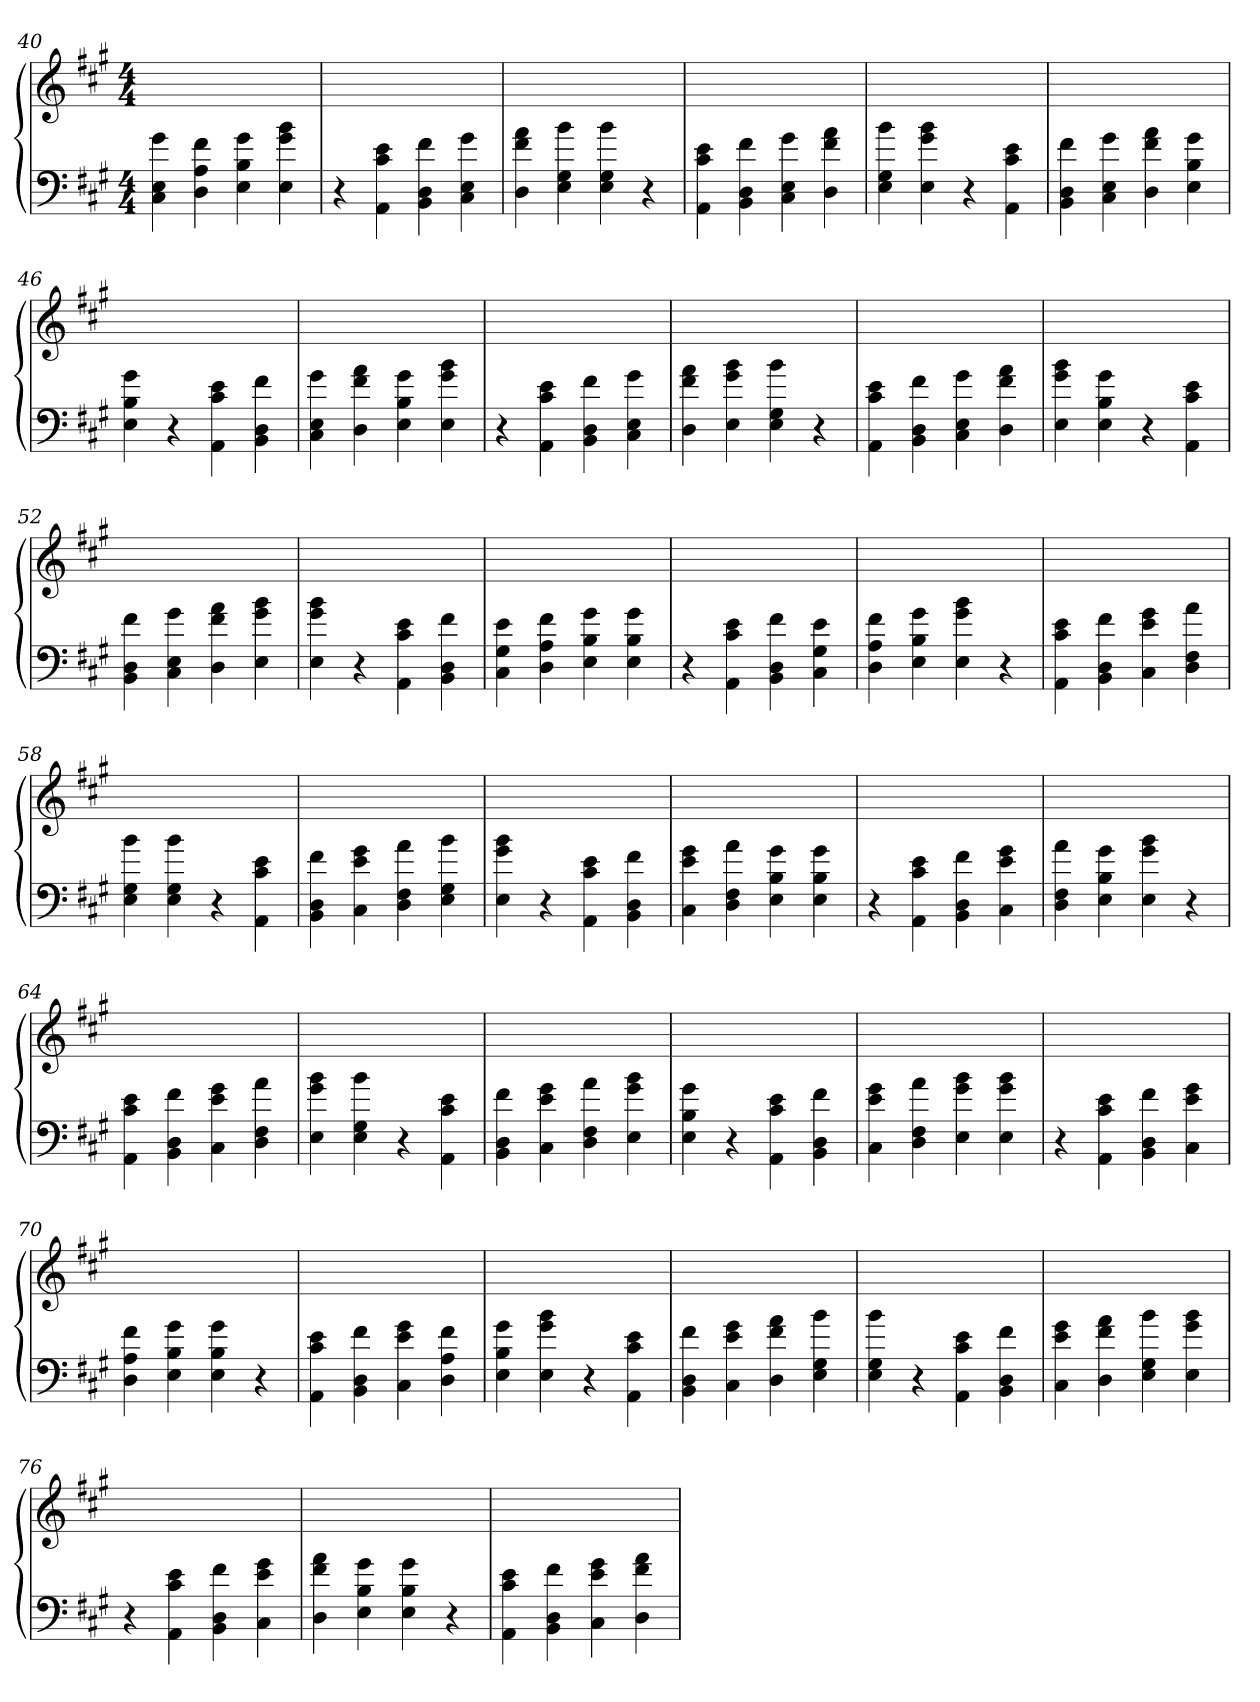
**kern	**kern
*part2	*part1
*staff2	*staff1
*clefF4	*clefG2
*k[f#c#g#]	*k[f#c#g#]
*A:	*A:
*M4/4	*M4/4
=40	=40
4C# 4E 4g#	1ryy
4D 4A 4f#	.
4E 4B 4g#	.
4E 4g# 4b	.
=41	=41
4r	1ryy
4AA 4c# 4e	.
4BB 4D 4f#	.
4C# 4E 4g#	.
=42	=42
4D 4f# 4a	1ryy
4E 4G# 4b	.
4E 4G# 4b	.
4r	.
=43	=43
4AA 4c# 4e	1ryy
4BB 4D 4f#	.
4C# 4E 4g#	.
4D 4f# 4a	.
=44	=44
4E 4G# 4b	1ryy
4E 4g# 4b	.
4r	.
4AA 4c# 4e	.
=45	=45
4BB 4D 4f#	1ryy
4C# 4E 4g#	.
4D 4f# 4a	.
4E 4B 4g#	.
=46	=46
4E 4B 4g#	1ryy
4r	.
4AA 4c# 4e	.
4BB 4D 4f#	.
=47	=47
4C# 4E 4g#	1ryy
4D 4f# 4a	.
4E 4B 4g#	.
4E 4g# 4b	.
=48	=48
4r	1ryy
4AA 4c# 4e	.
4BB 4D 4f#	.
4C# 4E 4g#	.
=49	=49
4D 4f# 4a	1ryy
4E 4g# 4b	.
4E 4G# 4b	.
4r	.
=50	=50
4AA 4c# 4e	1ryy
4BB 4D 4f#	.
4C# 4E 4g#	.
4D 4f# 4a	.
=51	=51
4E 4g# 4b	1ryy
4E 4B 4g#	.
4r	.
4AA 4c# 4e	.
=52	=52
4BB 4D 4f#	1ryy
4C# 4E 4g#	.
4D 4f# 4a	.
4E 4g# 4b	.
=53	=53
4E 4g# 4b	1ryy
4r	.
4AA 4c# 4e	.
4BB 4D 4f#	.
=54	=54
4C# 4G# 4e	1ryy
4D 4A 4f#	.
4E 4B 4g#	.
4E 4B 4g#	.
=55	=55
4r	1ryy
4AA 4c# 4e	.
4BB 4D 4f#	.
4C# 4G# 4e	.
=56	=56
4D 4A 4f#	1ryy
4E 4B 4g#	.
4E 4g# 4b	.
4r	.
=57	=57
4AA 4c# 4e	1ryy
4BB 4D 4f#	.
4C# 4e 4g#	.
4D 4F# 4a	.
=58	=58
4E 4G# 4b	1ryy
4E 4G# 4b	.
4r	.
4AA 4c# 4e	.
=59	=59
4BB 4D 4f#	1ryy
4C# 4e 4g#	.
4D 4F# 4a	.
4E 4G# 4b	.
=60	=60
4E 4g# 4b	1ryy
4r	.
4AA 4c# 4e	.
4BB 4D 4f#	.
=61	=61
4C# 4e 4g#	1ryy
4D 4F# 4a	.
4E 4B 4g#	.
4E 4B 4g#	.
=62	=62
4r	1ryy
4AA 4c# 4e	.
4BB 4D 4f#	.
4C# 4e 4g#	.
=63	=63
4D 4F# 4a	1ryy
4E 4B 4g#	.
4E 4g# 4b	.
4r	.
=64	=64
4AA 4c# 4e	1ryy
4BB 4D 4f#	.
4C# 4e 4g#	.
4D 4F# 4a	.
=65	=65
4E 4g# 4b	1ryy
4E 4G# 4b	.
4r	.
4AA 4c# 4e	.
=66	=66
4BB 4D 4f#	1ryy
4C# 4e 4g#	.
4D 4F# 4a	.
4E 4g# 4b	.
=67	=67
4E 4B 4g#	1ryy
4r	.
4AA 4c# 4e	.
4BB 4D 4f#	.
=68	=68
4C# 4e 4g#	1ryy
4D 4F# 4a	.
4E 4g# 4b	.
4E 4g# 4b	.
=69	=69
4r	1ryy
4AA 4c# 4e	.
4BB 4D 4f#	.
4C# 4e 4g#	.
=70	=70
4D 4A 4f#	1ryy
4E 4B 4g#	.
4E 4B 4g#	.
4r	.
=71	=71
4AA 4c# 4e	1ryy
4BB 4D 4f#	.
4C# 4e 4g#	.
4D 4A 4f#	.
=72	=72
4E 4B 4g#	1ryy
4E 4g# 4b	.
4r	.
4AA 4c# 4e	.
=73	=73
4BB 4D 4f#	1ryy
4C# 4e 4g#	.
4D 4f# 4a	.
4E 4G# 4b	.
=74	=74
4E 4G# 4b	1ryy
4r	.
4AA 4c# 4e	.
4BB 4D 4f#	.
=75	=75
4C# 4e 4g#	1ryy
4D 4f# 4a	.
4E 4G# 4b	.
4E 4g# 4b	.
=76	=76
4r	1ryy
4AA 4c# 4e	.
4BB 4D 4f#	.
4C# 4e 4g#	.
=77	=77
4D 4f# 4a	1ryy
4E 4B 4g#	.
4E 4B 4g#	.
4r	.
=78	=78
4AA 4c# 4e	1ryy
4BB 4D 4f#	.
4C# 4e 4g#	.
4D 4f# 4a	.
=	=
*-	*-
